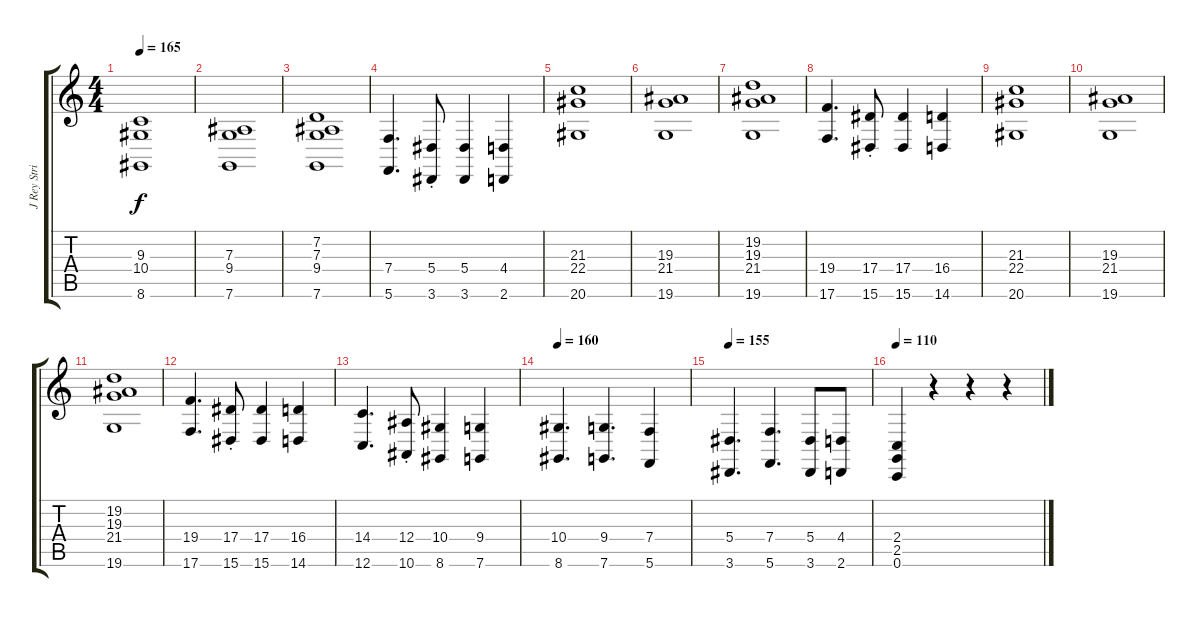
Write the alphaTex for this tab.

\track ("J Rey Strings" "J Rey Stri") {instrument stringensemble1}
\staff {score tabs}
\tuning (C4 G3 Eb3 Bb2 F2 C2) {hide}
\ts (4 4)
\tempo 165
\clef g2
\ks c
(9.3 10.4 8.6).1{dy f} |
(7.3 9.4 7.6).1 |
(7.2 7.3 9.4 7.6).1 |
(7.4 5.6).4{d} (5.4{st} 3.6{st}).8 (5.4 3.6).4 (4.4 2.6).4 |
(21.3 22.4 20.6).1 |
(19.3 21.4 19.6).1 |
(19.2 19.3 21.4 19.6).1 |
(19.4 17.6).4{d} (17.4{st} 15.6{st}).8 (17.4 15.6).4 (16.4 14.6).4 |
(21.3 22.4 20.6).1 |
(19.3 21.4 19.6).1 |
(19.2 19.3 21.4 19.6).1 |
(19.4 17.6).4{d} (17.4{st} 15.6{st}).8 (17.4 15.6).4 (16.4 14.6).4 |
(14.4 12.6).4{d} (12.4{st} 10.6{st}).8 (10.4 8.6).4 (9.4 7.6).4 |
\tempo 160
(10.4 8.6).4{d} (9.4 7.6).4{d} (7.4 5.6).4 |
\tempo 155
(5.4 3.6).4{d} (7.4 5.6).4{d} (5.4 3.6).8 (4.4 2.6).8 |
\tempo 110
(2.4 2.5 0.6).4 r.4 r.4 r.4
